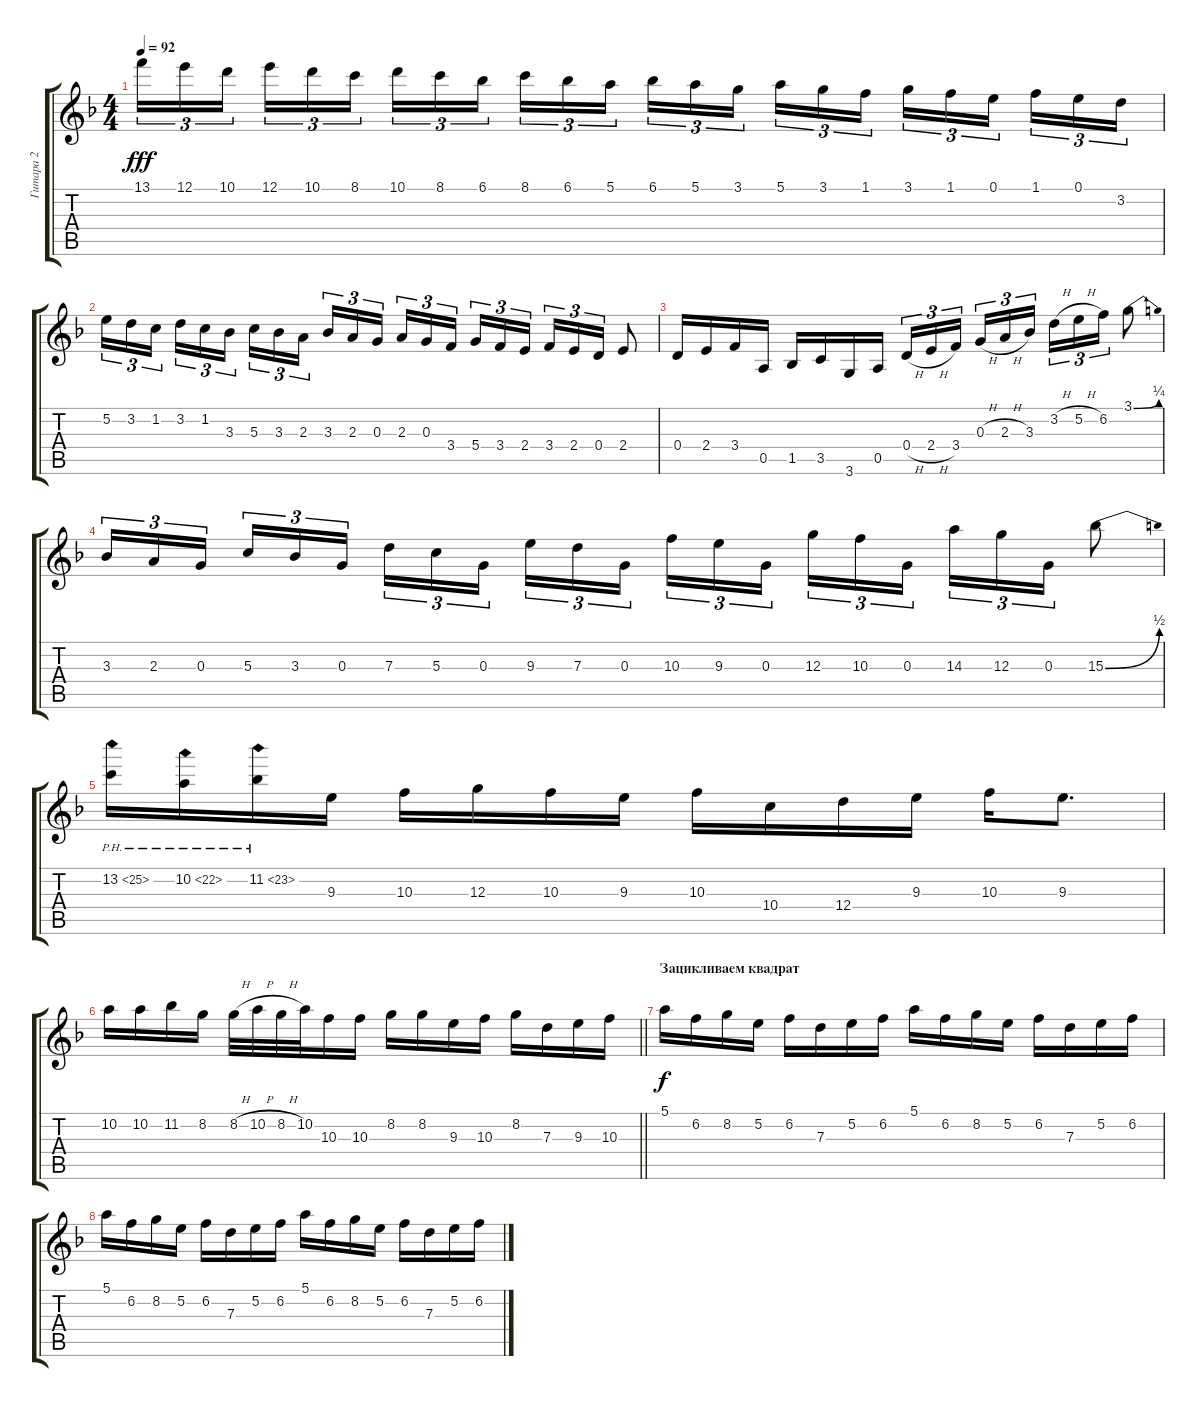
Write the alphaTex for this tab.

\track ("Гитара 2" "Гитара 2") {instrument overdrivenguitar}
\staff {score tabs}
\tuning (E4 B3 G3 D3 A2 E2) {hide}
\ts (4 4)
\tempo 92
\clef g2
\ks dminor
13.1.16{tu (3 2) dy fff} 12.1.16{tu (3 2)} 10.1.16{tu (3 2) beam splitsecondary} 12.1.16{tu (3 2)} 10.1.16{tu (3 2)} 8.1.16{tu (3 2)} 10.1.16{tu (3 2)} 8.1.16{tu (3 2)} 6.1.16{tu (3 2) beam splitsecondary} 8.1.16{tu (3 2)} 6.1.16{tu (3 2)} 5.1.16{tu (3 2)} 6.1.16{tu (3 2)} 5.1.16{tu (3 2)} 3.1.16{tu (3 2) beam splitsecondary} 5.1.16{tu (3 2)} 3.1.16{tu (3 2)} 1.1.16{tu (3 2)} 3.1.16{tu (3 2)} 1.1.16{tu (3 2)} 0.1.16{tu (3 2) beam splitsecondary} 1.1.16{tu (3 2)} 0.1.16{tu (3 2)} 3.2.16{tu (3 2)} |
5.2.16{tu (3 2)} 3.2.16{tu (3 2)} 1.2.16{tu (3 2) beam splitsecondary} 3.2.16{tu (3 2)} 1.2.16{tu (3 2)} 3.3.16{tu (3 2)} 5.3.16{tu (3 2)} 3.3.16{tu (3 2)} 2.3.16{tu (3 2) beam splitsecondary} 3.3.16{tu (3 2)} 2.3.16{tu (3 2)} 0.3.16{tu (3 2)} 2.3.16{tu (3 2)} 0.3.16{tu (3 2)} 3.4.16{tu (3 2) beam splitsecondary} 5.4.16{tu (3 2)} 3.4.16{tu (3 2)} 2.4.16{tu (3 2)} 3.4.16{tu (3 2)} 2.4.16{tu (3 2)} 0.4.16{tu (3 2)} 2.4.8 |
0.4.16 2.4.16 3.4.16 0.5.16 1.5.16 3.5.16 3.6.16 0.5.16 0.4{h}.16{tu (3 2)} 2.4{h}.16{tu (3 2)} 3.4.16{tu (3 2) beam splitsecondary} 0.3{h}.16{tu (3 2)} 2.3{h}.16{tu (3 2)} 3.3.16{tu (3 2)} 3.2{h}.16{tu (3 2)} 5.2{h}.16{tu (3 2)} 6.2.16{tu (3 2)} 3.1{be (bend 0 0 60 1)}.8 |
3.3.16{tu (3 2)} 2.3.16{tu (3 2)} 0.3.16{tu (3 2) beam splitsecondary} 5.3.16{tu (3 2)} 3.3.16{tu (3 2)} 0.3.16{tu (3 2)} 7.3.16{tu (3 2)} 5.3.16{tu (3 2)} 0.3.16{tu (3 2) beam splitsecondary} 9.3.16{tu (3 2)} 7.3.16{tu (3 2)} 0.3.16{tu (3 2)} 10.3.16{tu (3 2)} 9.3.16{tu (3 2)} 0.3.16{tu (3 2) beam splitsecondary} 12.3.16{tu (3 2)} 10.3.16{tu (3 2)} 0.3.16{tu (3 2)} 14.3.16{tu (3 2)} 12.3.16{tu (3 2)} 0.3.16{tu (3 2)} 15.3{be (bend 0 0 60 2)}.8 |
13.2{ph 12}.16 10.2{ph 12}.16 11.2{ph 12}.16 9.3.16 10.3.16 12.3.16 10.3.16 9.3.16 10.3.16 10.4.16 12.4.16 9.3.16 10.3.16 9.3.8{d} |
\barLineRight lightlight
10.2.16 10.2.16 11.2.16 8.2.16 8.2{h}.32 10.2{h}.32 8.2{h}.32 10.2.32 10.3.16 10.3.16 8.2.16 8.2.16 9.3.16 10.3.16 8.2.16 7.3.16 9.3.16 10.3.16 |
\section ("" "Зацикливаем квадрат")
5.1.16{dy f} 6.2.16 8.2.16 5.2.16 6.2.16 7.3.16 5.2.16 6.2.16 5.1.16 6.2.16 8.2.16 5.2.16 6.2.16 7.3.16 5.2.16 6.2.16 |
5.1.16 6.2.16 8.2.16 5.2.16 6.2.16 7.3.16 5.2.16 6.2.16 5.1.16 6.2.16 8.2.16 5.2.16 6.2.16 7.3.16 5.2.16 6.2.16
